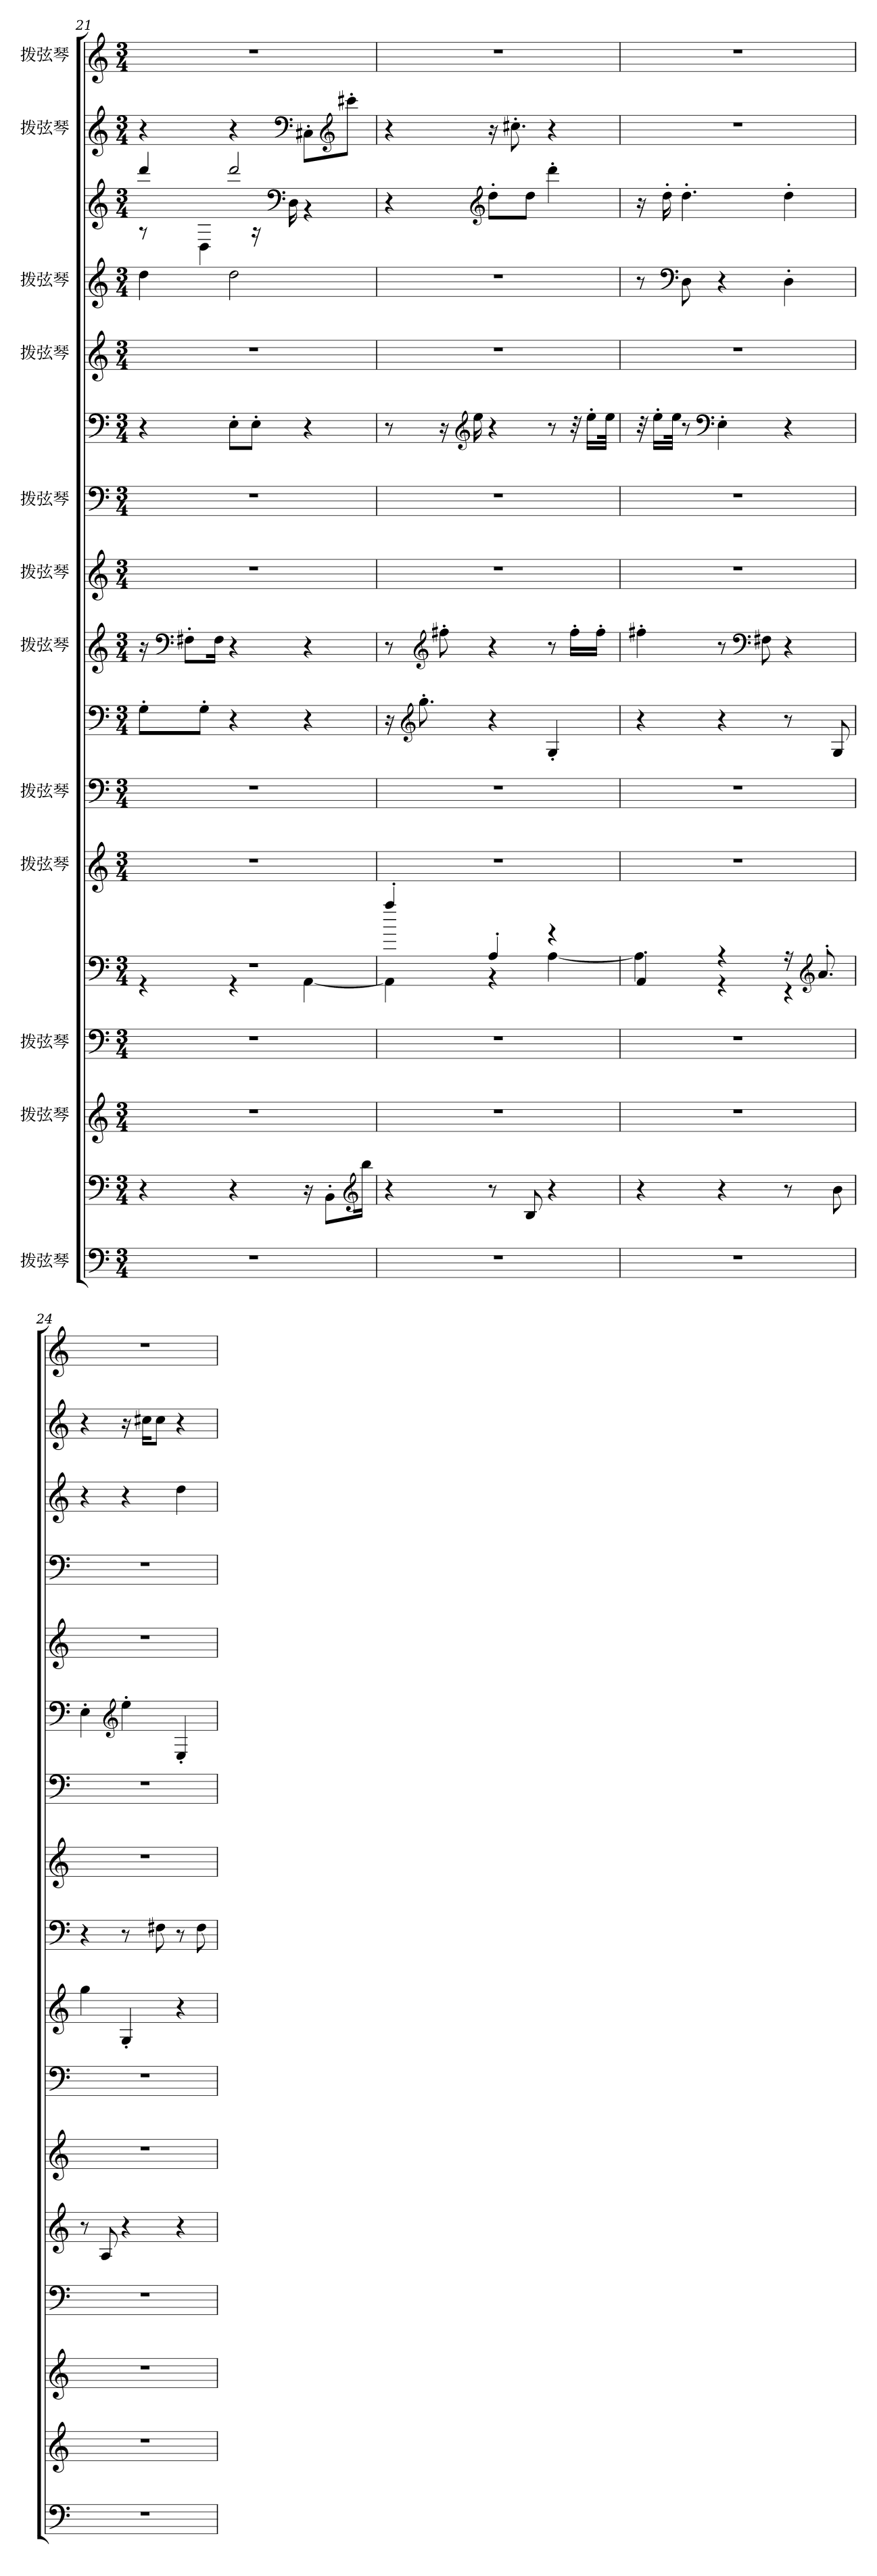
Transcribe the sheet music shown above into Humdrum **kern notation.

**kern	**kern	**kern	**kern	**kern	**kern	**kern	**kern	**kern	**kern	**kern	**kern	**kern	**kern	**kern	**kern	**kern
*part12	*part12	*part11	*part10	*part10	*part9	*part8	*part8	*part7	*part6	*part5	*part5	*part4	*part3	*part3	*part2	*part1
*staff17	*staff16	*staff15	*staff14	*staff13	*staff12	*staff11	*staff10	*staff9	*staff8	*staff7	*staff6	*staff5	*staff4	*staff3	*staff2	*staff1
*I"拨弦琴	*	*I"拨弦琴	*I"拨弦琴	*	*I"拨弦琴	*I"拨弦琴	*	*I"拨弦琴	*I"拨弦琴	*I"拨弦琴	*	*I"拨弦琴	*I"拨弦琴	*	*I"拨弦琴	*I"拨弦琴
*clefF4	*clefF4	*clefG2	*clefF4	*clefF4	*clefG2	*clefF4	*clefF4	*clefG2	*clefG2	*clefF4	*clefF4	*clefG2	*clefG2	*clefG2	*clefG2	*clefG2
*k[]	*k[]	*k[]	*k[]	*k[]	*k[]	*k[]	*k[]	*k[]	*k[]	*k[]	*k[]	*k[]	*k[]	*k[]	*k[]	*k[]
*M3/4	*M3/4	*M3/4	*M3/4	*M3/4	*M3/4	*M3/4	*M3/4	*M3/4	*M3/4	*M3/4	*M3/4	*M3/4	*M3/4	*M3/4	*M3/4	*M3/4
=21	=21	=21	=21	=21	=21	=21	=21	=21	=21	=21	=21	=21	=21	=21	=21	=21
*	*	*	*	*^	*	*	*	*	*	*	*	*	*	*^	*	*
2.r	4r	2.r	2.r	2.r	4r	2.r	2.r	8G'\L	16r	2.r	2.r	4r	2.r	4dd\	4ddd/	8r	4r	2.r
*	*	*	*	*	*	*	*	*	*clefF4	*	*	*	*	*	*	*	*	*
.	.	.	.	.	.	.	.	.	8F#X'\L	.	.	.	.	.	.	.	.	.
.	.	.	.	.	.	.	.	8G'\J	.	.	.	.	.	.	.	4D\	.	.
.	.	.	.	.	.	.	.	.	16F#\Jk	.	.	.	.	.	.	.	.	.
.	4r	.	.	.	4r	.	.	4r	4r	.	.	8E'\L	.	2dd\	2ddd/	.	4r	.
.	.	.	.	.	.	.	.	.	.	.	.	8E'\J	.	.	.	16r	.	.
*	*	*	*	*	*	*	*	*	*	*	*	*	*	*	*clefF4	*	*	*
.	.	.	.	.	.	.	.	.	.	.	.	.	.	.	.	16D\	.	.
*	*	*	*	*	*	*	*	*	*	*	*	*	*	*	*	*	*clefF4	*
.	16r	.	.	.	[4AA\	.	.	4r	4r	.	.	4r	.	.	.	4r	8C#X'\L	.
.	8BB'\L	.	.	.	.	.	.	.	.	.	.	.	.	.	.	.	.	.
*	*	*	*	*	*	*	*	*	*	*	*	*	*	*	*	*	*clefG2	*
.	.	.	.	.	.	.	.	.	.	.	.	.	.	.	.	.	8ccc#X'\J	.
*	*clefG2	*	*	*	*	*	*	*	*	*	*	*	*	*	*	*	*	*
.	16bb\Jk	.	.	.	.	.	.	.	.	.	.	.	.	.	.	.	.	.
*	*	*	*	*	*	*	*	*	*	*	*	*	*	*	*v	*v	*	*
!!LO:PB:g=z
=22	=22	=22	=22	=22	=22	=22	=22	=22	=22	=22	=22	=22	=22	=22	=22	=22	=22
2.r	4r	2.r	2.r	4aa'/	4AA\]	2.r	2.r	16r	8r	2.r	2.r	8r	2.r	2.r	4r	4r	2.r
*	*	*	*	*	*	*	*	*clefG2	*	*	*	*	*	*	*	*	*
.	.	.	.	.	.	.	.	8.gg'\	.	.	.	.	.	.	.	.	.
*	*	*	*	*	*	*	*	*	*clefG2	*	*	*	*	*	*	*	*
.	.	.	.	.	.	.	.	.	8ff#X'\	.	.	16r	.	.	.	.	.
*	*	*	*	*	*	*	*	*	*	*	*	*clefG2	*	*	*	*	*
.	.	.	.	.	.	.	.	.	.	.	.	16ee\	.	.	.	.	.
*	*	*	*	*	*	*	*	*	*	*	*	*	*	*	*clefG2	*	*
.	8r	.	.	4A'/	4r	.	.	4r	4r	.	.	4r	.	.	8dd'\L	16r	.
.	.	.	.	.	.	.	.	.	.	.	.	.	.	.	.	8.cc#X'\	.
.	8B/	.	.	.	.	.	.	.	.	.	.	.	.	.	8dd\J	.	.
.	4r	.	.	4r	[4A\	.	.	4G'/	8r	.	.	8r	.	.	4ddd'\	4r	.
.	.	.	.	.	.	.	.	.	16ff#'\LL	.	.	32r	.	.	.	.	.
.	.	.	.	.	.	.	.	.	.	.	.	16ee'\LL	.	.	.	.	.
.	.	.	.	.	.	.	.	.	16ff#'\JJ	.	.	.	.	.	.	.	.
.	.	.	.	.	.	.	.	.	.	.	.	32ee\JJk	.	.	.	.	.
=23	=23	=23	=23	=23	=23	=23	=23	=23	=23	=23	=23	=23	=23	=23	=23	=23	=23
2.r	4r	2.r	2.r	4AA'/	4A\]	2.r	2.r	4r	4ff#X'\	2.r	2.r	32r	2.r	8r	16r	2.r	2.r
.	.	.	.	.	.	.	.	.	.	.	.	16ee'\LL	.	.	.	.	.
.	.	.	.	.	.	.	.	.	.	.	.	.	.	.	16dd'\	.	.
.	.	.	.	.	.	.	.	.	.	.	.	32ee\JJk	.	.	.	.	.
*	*	*	*	*	*	*	*	*	*	*	*	*	*	*clefF4	*	*	*
.	.	.	.	.	.	.	.	.	.	.	.	8r	.	8D\	4.dd'\	.	.
*	*	*	*	*	*	*	*	*	*	*	*	*clefF4	*	*	*	*	*
.	4r	.	.	4r	4r	.	.	4r	8r	.	.	4E'\	.	4r	.	.	.
*	*	*	*	*	*	*	*	*	*clefF4	*	*	*	*	*	*	*	*
.	.	.	.	.	.	.	.	.	8F#X\	.	.	.	.	.	.	.	.
.	8r	.	.	16r	4r	.	.	8r	4r	.	.	4r	.	4D'\	4dd'\	.	.
*	*	*	*	*clefG2	*	*	*	*	*	*	*	*	*	*	*	*	*
.	.	.	.	8.a'/	.	.	.	.	.	.	.	.	.	.	.	.	.
.	8b\	.	.	.	.	.	.	8G/	.	.	.	.	.	.	.	.	.
*	*	*	*	*v	*v	*	*	*	*	*	*	*	*	*	*	*	*
=24	=24	=24	=24	=24	=24	=24	=24	=24	=24	=24	=24	=24	=24	=24	=24	=24
2.r	2.r	2.r	2.r	8r	2.r	2.r	4gg\	4r	2.r	2.r	4E'\	2.r	2.r	4r	4r	2.r
.	.	.	.	8A/	.	.	.	.	.	.	.	.	.	.	.	.
*	*	*	*	*	*	*	*	*	*	*	*clefG2	*	*	*	*	*
.	.	.	.	4r	.	.	4G'/	8r	.	.	4ee'\	.	.	4r	16r	.
.	.	.	.	.	.	.	.	.	.	.	.	.	.	.	16cc#X\KL	.
.	.	.	.	.	.	.	.	8F#X\	.	.	.	.	.	.	8cc#\J	.
.	.	.	.	4r	.	.	4r	8r	.	.	4E'/	.	.	4dd\	4r	.
.	.	.	.	.	.	.	.	8F#\	.	.	.	.	.	.	.	.
=	=	=	=	=	=	=	=	=	=	=	=	=	=	=	=	=
*-	*-	*-	*-	*-	*-	*-	*-	*-	*-	*-	*-	*-	*-	*-	*-	*-
